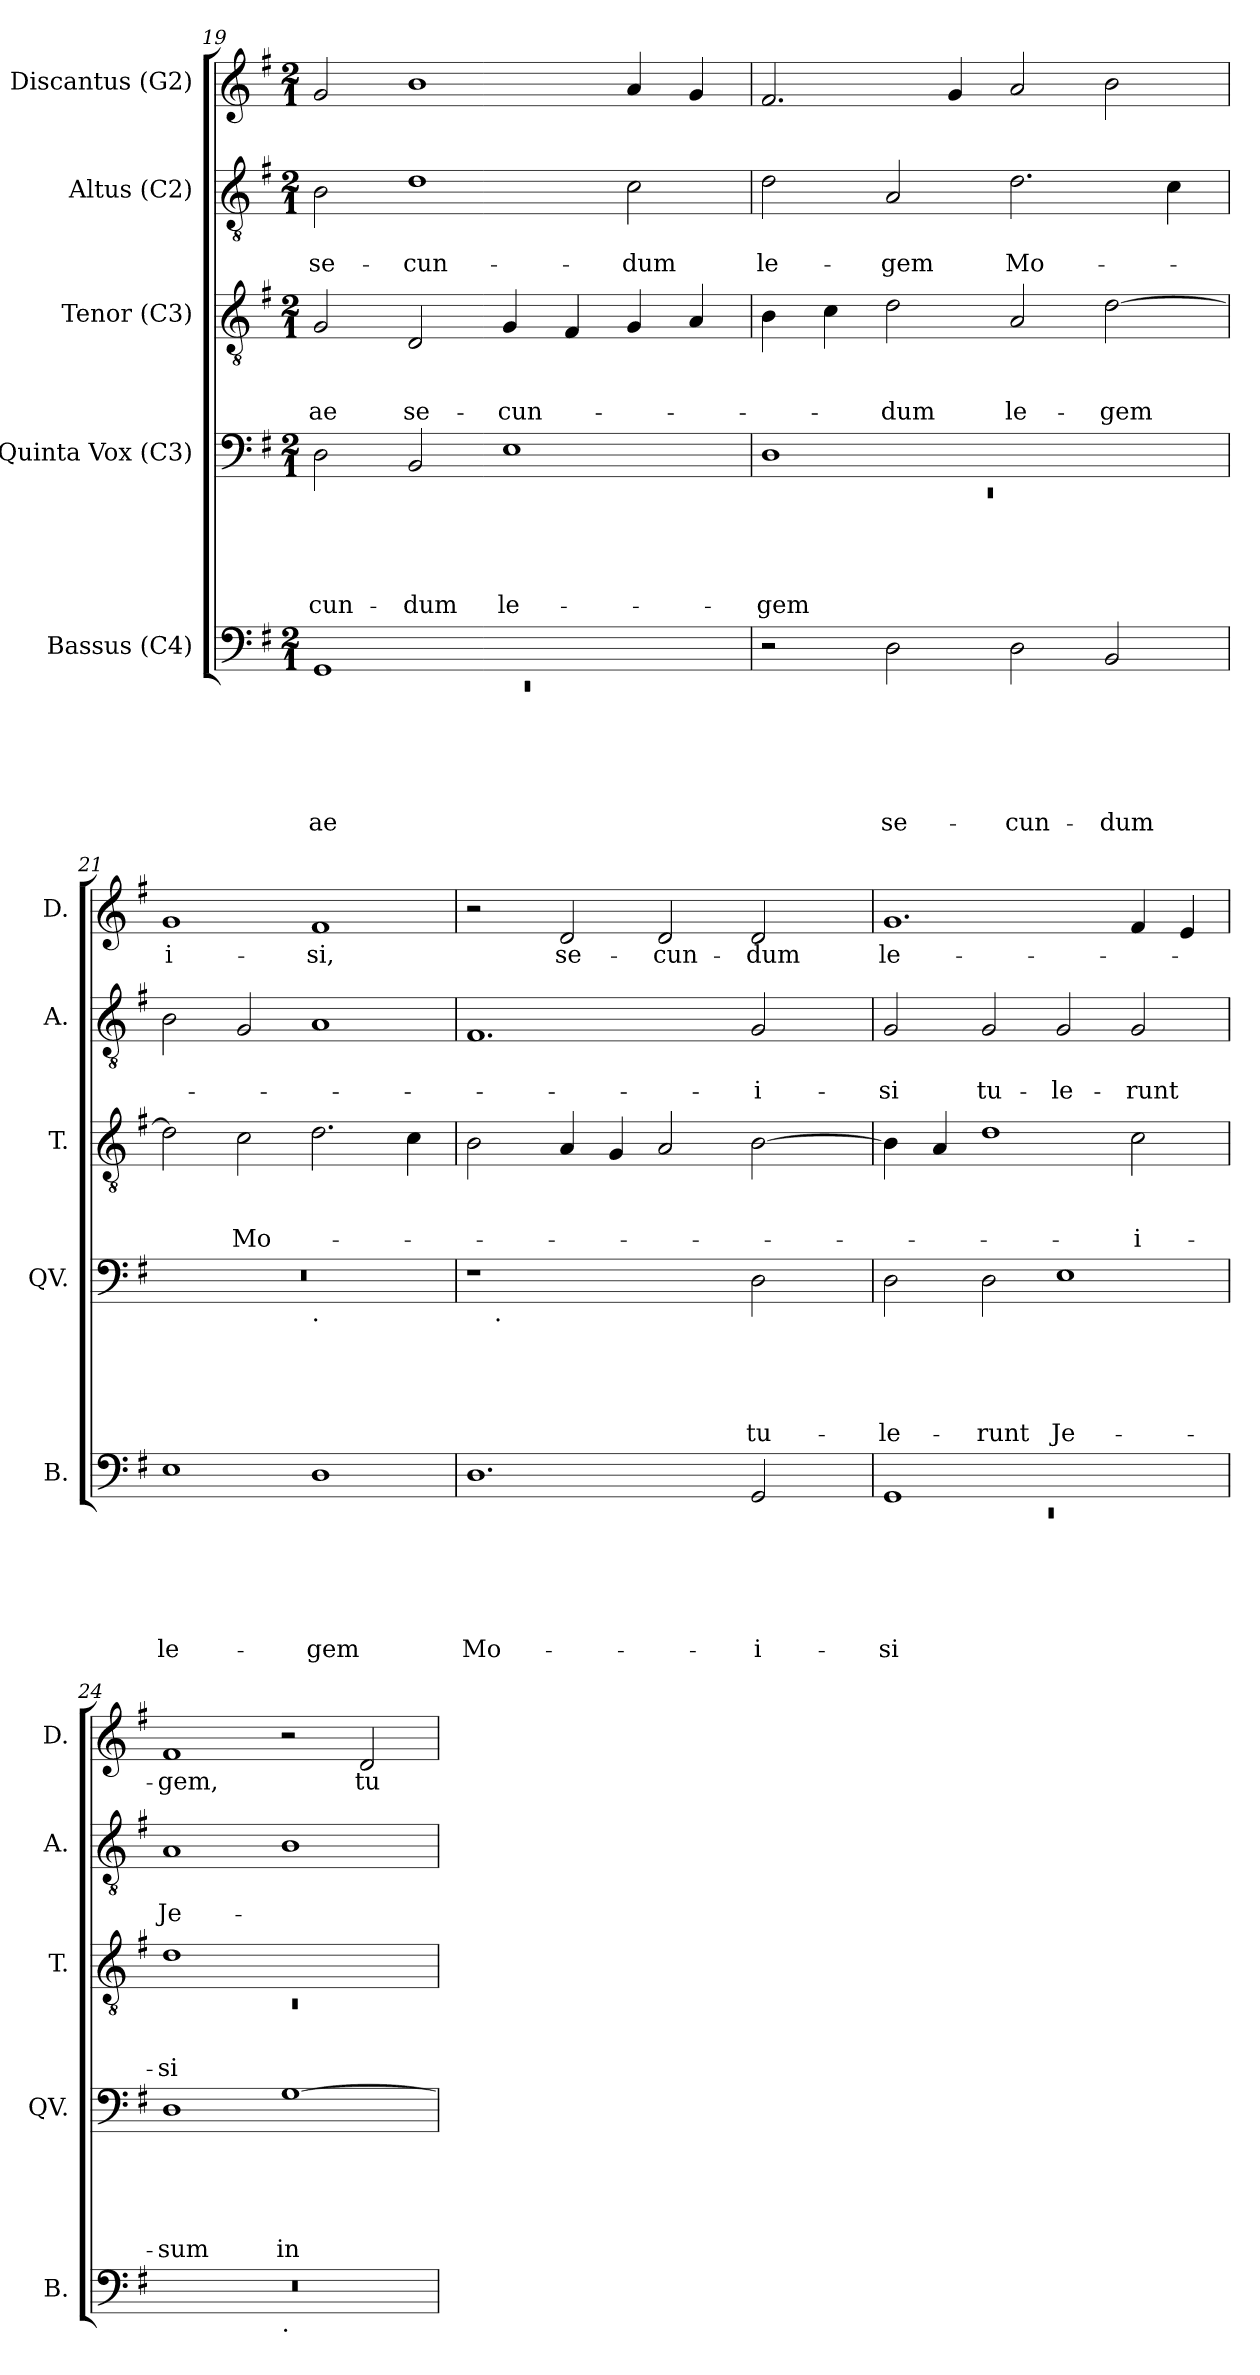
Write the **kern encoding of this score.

**kern	**text	**text	**text	**text	**text	**text	**kern	**text	**text	**text	**text	**text	**kern	**text	**text	**text	**kern	**text	**text	**kern	**text
*part5	*part5	*part5	*part5	*part5	*part5	*part5	*part4	*part4	*part4	*part4	*part4	*part4	*part3	*part3	*part3	*part3	*part2	*part2	*part2	*part1	*part1
*staff5	*staff5	*staff5	*staff5	*staff5	*staff5	*staff5	*staff4	*staff4	*staff4	*staff4	*staff4	*staff4	*staff3	*staff3	*staff3	*staff3	*staff2	*staff2	*staff2	*staff1	*staff1
*I"Bassus (C4)	*	*	*	*	*	*	*I"Quinta Vox (C3)	*	*	*	*	*	*I"Tenor (C3)	*	*	*	*I"Altus (C2)	*	*	*I"Discantus (G2)	*
*I'B.	*	*	*	*	*	*	*I'QV.	*	*	*	*	*	*I'T.	*	*	*	*I'A.	*	*	*I'D.	*
*clefF4	*	*	*	*	*	*	*clefF4	*	*	*	*	*	*clefGv2	*	*	*	*clefGv2	*	*	*clefG2	*
*k[f#]	*	*	*	*	*	*	*k[f#]	*	*	*	*	*	*k[f#]	*	*	*	*k[f#]	*	*	*k[f#]	*
*G:	*	*	*	*	*	*	*G:	*	*	*	*	*	*G:	*	*	*	*G:	*	*	*G:	*
*M2/1	*	*	*	*	*	*	*M2/1	*	*	*	*	*	*M2/1	*	*	*	*M2/1	*	*	*M2/1	*
=19	=19	=19	=19	=19	=19	=19	=19	=19	=19	=19	=19	=19	=19	=19	=19	=19	=19	=19	=19	=19	=19
*^	*	*	*	*	*	*	*	*	*	*	*	*	*	*	*	*	*	*	*	*	*
!	!LO:N:vis=1	!	!	!	!	!	!LO:LY:b	!	!	!	!	!	!LO:LY:b	!	!	!	!LO:LY:b	!	!	!LO:LY:b	!	!
1GG	0rEE	.	.	.	.	.	-ae	2D\	.	.	.	.	-cun-	2G/	.	.	-ae	2B\	.	se-	2g/	.
!	!	!	!	!	!	!	!	!	!	!	!	!	!LO:LY:b	!	!	!	!LO:LY:b	!	!	!LO:LY:b	!	!
.	.	.	.	.	.	.	.	2BB/	.	.	.	.	-dum	2D/	.	.	se-	1d	.	-cun-	1b	.
!	!	!	!	!	!	!	!	!	!	!	!	!	!LO:LY:b	!	!	!	!LO:LY:b	!	!	!	!	!
1ryy	.	.	.	.	.	.	.	1E	.	.	.	.	le-	4G/	.	.	-cun-	.	.	.	.	.
.	.	.	.	.	.	.	.	.	.	.	.	.	.	4F#/	.	.	.	.	.	.	.	.
!	!	!	!	!	!	!	!	!	!	!	!	!	!	!	!	!	!	!	!	!LO:LY:b	!	!
.	.	.	.	.	.	.	.	.	.	.	.	.	.	4G/	.	.	.	2c\	.	-dum	4a/	.
.	.	.	.	.	.	.	.	.	.	.	.	.	.	4A/	.	.	.	.	.	.	4g/	.
*v	*v	*	*	*	*	*	*	*	*	*	*	*	*	*	*	*	*	*	*	*	*	*
=20	=20	=20	=20	=20	=20	=20	=20	=20	=20	=20	=20	=20	=20	=20	=20	=20	=20	=20	=20	=20	=20
*	*	*	*	*	*	*	*^	*	*	*	*	*	*	*	*	*	*	*	*	*	*
!	!	!	!	!	!	!	!	!LO:N:vis=1	!	!	!	!	!LO:LY:b	!	!	!	!	!	!	!LO:LY:b	!	!
2r	.	.	.	.	.	.	1D	0rEE	.	.	.	.	-gem	4B\	.	.	.	2d\	.	le-	2.f#/	.
.	.	.	.	.	.	.	.	.	.	.	.	.	.	4c\	.	.	.	.	.	.	.	.
!	!	!	!	!	!	!LO:LY:b	!	!	!	!	!	!	!	!	!	!	!LO:LY:b	!	!	!LO:LY:b	!	!
2D\	.	.	.	.	.	se-	.	.	.	.	.	.	.	2d\	.	.	-dum	2A/	.	-gem	.	.
.	.	.	.	.	.	.	.	.	.	.	.	.	.	.	.	.	.	.	.	.	4g/	.
!	!	!	!	!	!	!LO:LY:b	!	!	!	!	!	!	!	!	!	!	!LO:LY:b	!	!	!LO:LY:b	!	!
2D\	.	.	.	.	.	-cun-	1ryy	.	.	.	.	.	.	2A/	.	.	le-	2.d\	.	Mo-	2a/	.
!	!	!	!	!	!	!LO:LY:b	!	!	!	!	!	!	!	!	!	!	!LO:LY:b	!	!	!	!	!
2BB/	.	.	.	.	.	-dum	.	.	.	.	.	.	.	[<2d\	.	.	-gem	.	.	.	2b\	.
.	.	.	.	.	.	.	.	.	.	.	.	.	.	.	.	.	.	4c\	.	.	.	.
!!LO:LB:g=z
=21	=21	=21	=21	=21	=21	=21	=21	=21	=21	=21	=21	=21	=21	=21	=21	=21	=21	=21	=21	=21	=21	=21
!	!	!	!	!	!	!LO:LY:b	!	!	!	!	!	!	!	!	!	!	!	!	!	!	!	!LO:LY:b:rj
1E	.	.	.	.	.	le-	0r	1ryy	.	.	.	.	.	2d\]	.	.	.	2B\	.	.	1g	-i-
!	!	!	!	!	!	!	!	!	!	!	!	!	!	!	!	!	!LO:LY:b	!	!	!	!	!
.	.	.	.	.	.	.	.	.	.	.	.	.	.	2c\	.	.	Mo-	2G/	.	.	.	.
!	!	!	!	!	!	!	!	!LO:TX:b:t=.	!	!	!	!	!	!	!	!	!	!	!	!	!	!
!	!	!	!	!	!	!LO:LY:b	!	!	!	!	!	!	!	!	!	!	!	!	!	!	!	!LO:LY:b
1D	.	.	.	.	.	-gem	.	1ryy	.	.	.	.	.	2.d\	.	.	.	1A	.	.	1f#	-si,
.	.	.	.	.	.	.	.	.	.	.	.	.	.	4c\	.	.	.	.	.	.	.	.
=22	=22	=22	=22	=22	=22	=22	=22	=22	=22	=22	=22	=22	=22	=22	=22	=22	=22	=22	=22	=22	=22	=22
!	!	!	!	!	!	!LO:LY:b	!	!	!	!	!	!	!	!	!	!	!	!	!	!	!	!
1.D	.	.	.	.	.	Mo-	1r	16.ryy	.	.	.	.	.	2B\	.	.	.	1.F#	.	.	2r	.
!	!	!	!	!	!	!	!	!LO:TX:b:t=.	!	!	!	!	!	!	!	!	!	!	!	!	!	!
.	.	.	.	.	.	.	.	1ryy	.	.	.	.	.	.	.	.	.	.	.	.	.	.
!	!	!	!	!	!	!	!	!	!	!	!	!	!	!	!	!	!	!	!	!	!	!LO:LY:b
.	.	.	.	.	.	.	.	.	.	.	.	.	.	4A/	.	.	.	.	.	.	2d/	se-
.	.	.	.	.	.	.	.	.	.	.	.	.	.	4G/	.	.	.	.	.	.	.	.
!	!	!	!	!	!	!	!	!	!	!	!	!	!	!	!	!	!	!	!	!	!	!LO:LY:b
.	.	.	.	.	.	.	2ryy	.	.	.	.	.	.	2A/	.	.	.	.	.	.	2d/	-cun-
.	.	.	.	.	.	.	.	2ryy	.	.	.	.	.	.	.	.	.	.	.	.	.	.
!	!	!	!	!	!	!LO:LY:b	!	!	!	!	!	!	!LO:LY:b	!	!	!	!	!	!	!LO:LY:b	!	!LO:LY:b
2GG/	.	.	.	.	.	-i-	2D\	.	.	.	.	.	tu-	[>2B\	.	.	.	2G/	.	-i-	2d/	-dum
.	.	.	.	.	.	.	.	4ryy	.	.	.	.	.	.	.	.	.	.	.	.	.	.
.	.	.	.	.	.	.	.	8ryy	.	.	.	.	.	.	.	.	.	.	.	.	.	.
.	.	.	.	.	.	.	.	32ryy	.	.	.	.	.	.	.	.	.	.	.	.	.	.
=23	=23	=23	=23	=23	=23	=23	=23	=23	=23	=23	=23	=23	=23	=23	=23	=23	=23	=23	=23	=23	=23	=23
*^	*	*	*	*	*	*	*	*	*	*	*	*	*	*	*	*	*	*	*	*	*	*
!	!LO:N:vis=1	!	!	!	!	!	!LO:LY:b	!	!	!	!	!	!	!LO:LY:b	!	!	!	!	!	!	!LO:LY:b	!	!LO:LY:b
*	*	*	*	*	*	*	*	*v	*v	*	*	*	*	*	*	*	*	*	*	*	*	*	*
1GG	0rEE	.	.	.	.	.	-si	2D\	.	.	.	.	-le-	4B\]	.	.	.	2G/	.	-si	1.g	le-
.	.	.	.	.	.	.	.	.	.	.	.	.	.	4A/	.	.	.	.	.	.	.	.
!	!	!	!	!	!	!	!	!	!	!	!	!	!LO:LY:b	!	!	!	!	!	!	!LO:LY:b	!	!
.	.	.	.	.	.	.	.	2D\	.	.	.	.	-runt	1d	.	.	.	2G/	.	tu-	.	.
!	!	!	!	!	!	!	!	!	!	!	!	!	!LO:LY:b	!	!	!	!	!	!	!LO:LY:b	!	!
1ryy	.	.	.	.	.	.	.	1E	.	.	.	.	Je-	.	.	.	.	2G/	.	-le-	.	.
!	!	!	!	!	!	!	!	!	!	!	!	!	!	!	!	!	!LO:LY:b	!	!	!LO:LY:b	!	!
.	.	.	.	.	.	.	.	.	.	.	.	.	.	2c\	.	.	-i-	2G/	.	-runt	4f#/	.
.	.	.	.	.	.	.	.	.	.	.	.	.	.	.	.	.	.	.	.	.	4e/	.
=24	=24	=24	=24	=24	=24	=24	=24	=24	=24	=24	=24	=24	=24	=24	=24	=24	=24	=24	=24	=24	=24	=24
*	*	*	*	*	*	*	*	*	*	*	*	*	*	*^	*	*	*	*	*	*	*	*
!	!	!	!	!	!	!	!	!	!	!	!	!	!LO:LY:b	!	!LO:N:vis=1	!	!	!LO:LY:b	!	!	!LO:LY:b	!	!LO:LY:b
0r	1ryy	.	.	.	.	.	.	1D	.	.	.	.	-sum	1d	0rC	.	.	-si	1A	.	Je-	1f#	-gem,
!	!LO:TX:b:t=.	!	!	!	!	!	!	!	!	!	!	!	!	!	!	!	!	!	!	!	!	!	!
!	!	!	!	!	!	!	!	!	!	!	!	!	!LO:LY:b	!	!	!	!	!	!	!	!	!	!
.	1ryy	.	.	.	.	.	.	[>1G	.	.	.	.	in	1ryy	.	.	.	.	1B	.	.	2r	.
!	!	!	!	!	!	!	!	!	!	!	!	!	!	!	!	!	!	!	!	!	!	!	!LO:LY:b
.	.	.	.	.	.	.	.	.	.	.	.	.	.	.	.	.	.	.	.	.	.	2d/	tu-
*v	*v	*	*	*	*	*	*	*	*	*	*	*	*	*v	*v	*	*	*	*	*	*	*	*
=	=	=	=	=	=	=	=	=	=	=	=	=	=	=	=	=	=	=	=	=	=
*-	*-	*-	*-	*-	*-	*-	*-	*-	*-	*-	*-	*-	*-	*-	*-	*-	*-	*-	*-	*-	*-
